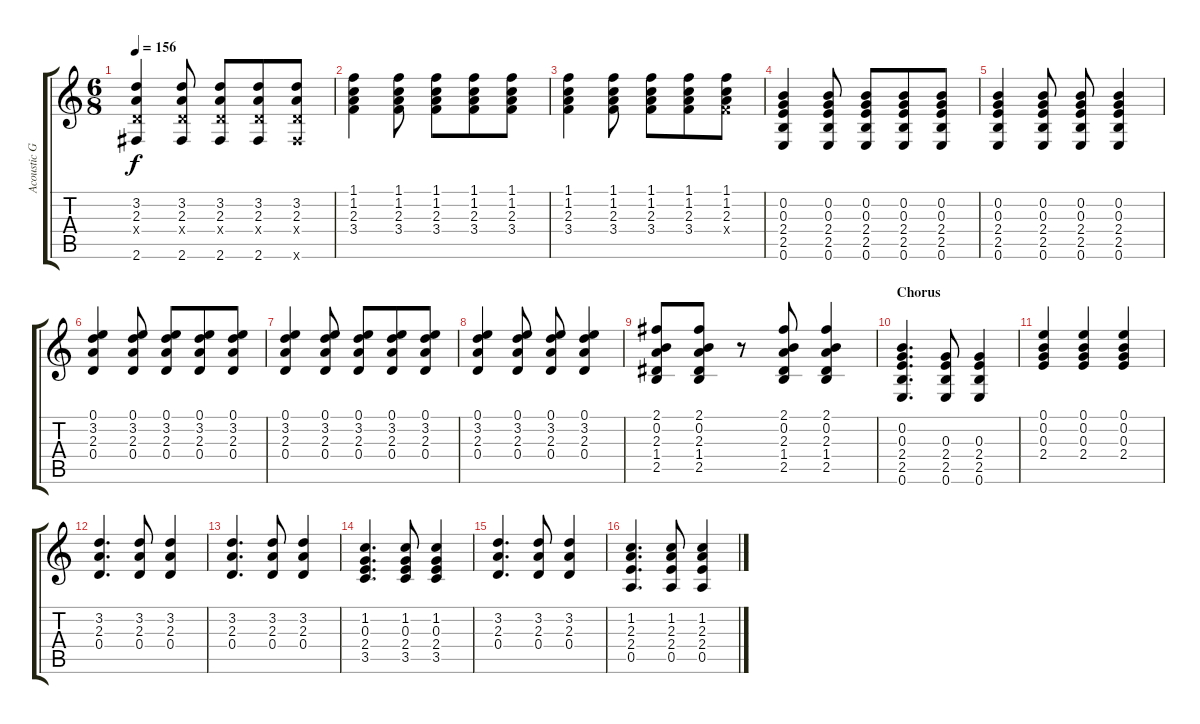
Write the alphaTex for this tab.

\track ("Acoustic Guitar" "Acoustic G") {instrument acousticguitarsteel}
\staff {score tabs}
\tuning (E4 B3 G3 D3 A2 E2) {hide}
\ts (6 8)
\tempo 156
\clef g2
\ks c
(3.2 2.3 0.4{x} 2.6).4{dy f} (3.2 2.3 0.4{x} 2.6).8 (3.2 2.3 0.4{x} 2.6).8 (3.2 2.3 0.4{x} 2.6).8 (3.2 2.3 0.4{x} 2.6{x}).8 |
(1.1 1.2 2.3 3.4).4 (1.1 1.2 2.3 3.4).8 (1.1 1.2 2.3 3.4).8 (1.1 1.2 2.3 3.4).8 (1.1 1.2 2.3 3.4).8 |
(1.1 1.2 2.3 3.4).4 (1.1 1.2 2.3 3.4).8 (1.1 1.2 2.3 3.4).8 (1.1 1.2 2.3 3.4).8 (1.1 1.2 2.3 3.4{x}).8 |
(0.2 0.3 2.4 2.5 0.6).4 (0.2 0.3 2.4 2.5 0.6).8 (0.2 0.3 2.4 2.5 0.6).8 (0.2 0.3 2.4 2.5 0.6).8 (0.2 0.3 2.4 2.5 0.6).8 |
(0.2 0.3 2.4 2.5 0.6).4 (0.2 0.3 2.4 2.5 0.6).8 (0.2 0.3 2.4 2.5 0.6).8 (0.2 0.3 2.4 2.5 0.6).4 |
(0.1 3.2 2.3 0.4).4 (0.1 3.2 2.3 0.4).8 (0.1 3.2 2.3 0.4).8 (0.1 3.2 2.3 0.4).8 (0.1 3.2 2.3 0.4).8 |
(0.1 3.2 2.3 0.4).4 (0.1 3.2 2.3 0.4).8 (0.1 3.2 2.3 0.4).8 (0.1 3.2 2.3 0.4).8 (0.1 3.2 2.3 0.4).8 |
(0.1 3.2 2.3 0.4).4 (0.1 3.2 2.3 0.4).8 (0.1 3.2 2.3 0.4).8 (0.1 3.2 2.3 0.4).4 |
(2.1 0.2 2.3 1.4 2.5).8 (2.1 0.2 2.3 1.4 2.5).8 r.8 (2.1 0.2 2.3 1.4 2.5).8 (2.1 0.2 2.3 1.4 2.5).4 |
\section ("" "Chorus")
(0.2 0.3 2.4 2.5 0.6).4{d} (0.3 2.4 2.5 0.6).8 (0.3 2.4 2.5 0.6).4 |
(0.1 0.2 0.3 2.4).4 (0.1 0.2 0.3 2.4).4 (0.1 0.2 0.3 2.4).4 |
(3.2 2.3 0.4).4{d} (3.2 2.3 0.4).8 (3.2 2.3 0.4).4 |
(3.2 2.3 0.4).4{d} (3.2 2.3 0.4).8 (3.2 2.3 0.4).4 |
(1.2 0.3 2.4 3.5).4{d} (1.2 0.3 2.4 3.5).8 (1.2 0.3 2.4 3.5).4 |
(3.2 2.3 0.4).4{d} (3.2 2.3 0.4).8 (3.2 2.3 0.4).4 |
(1.2 2.3 2.4 0.5).4{d} (1.2 2.3 2.4 0.5).8 (1.2 2.3 2.4 0.5).4
